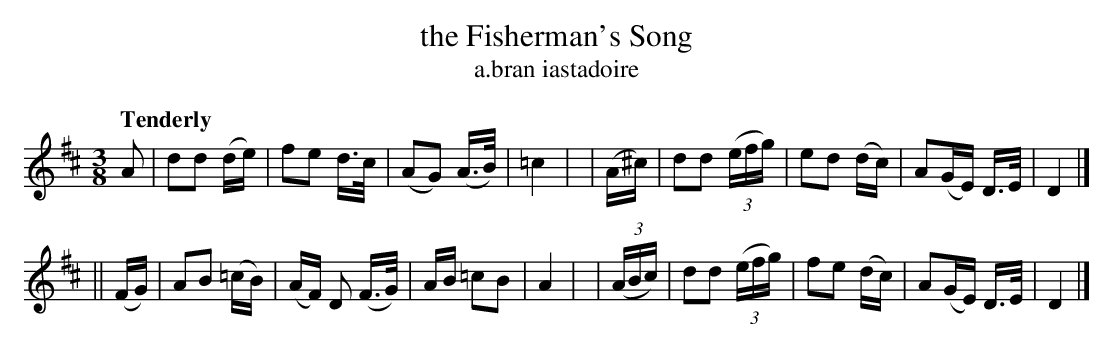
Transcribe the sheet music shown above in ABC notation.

X:1
T: the Fisherman's Song
T: a\.bran iastadoire
Q: "Tenderly"
M: 3/8
L: 1/8
K: D
A | dd (d/e/) | fe d/>c/ | (AG) (A3/4B/4) | =c2 |\
| (A/^c/) | dd ((3e/f/g/) | ed (d/c/) | A(G/E/) D/>E/ | D2 |]
|| (F/G/) | AB (=c/B/) |(A/F/) D (F/>G/) | A/B/ =cB | A2 |\
| ((3A/B/c/) | dd ((3e/f/g/) | fe (d/c/) | A(G/E/) D/>E/ | D2 |]
